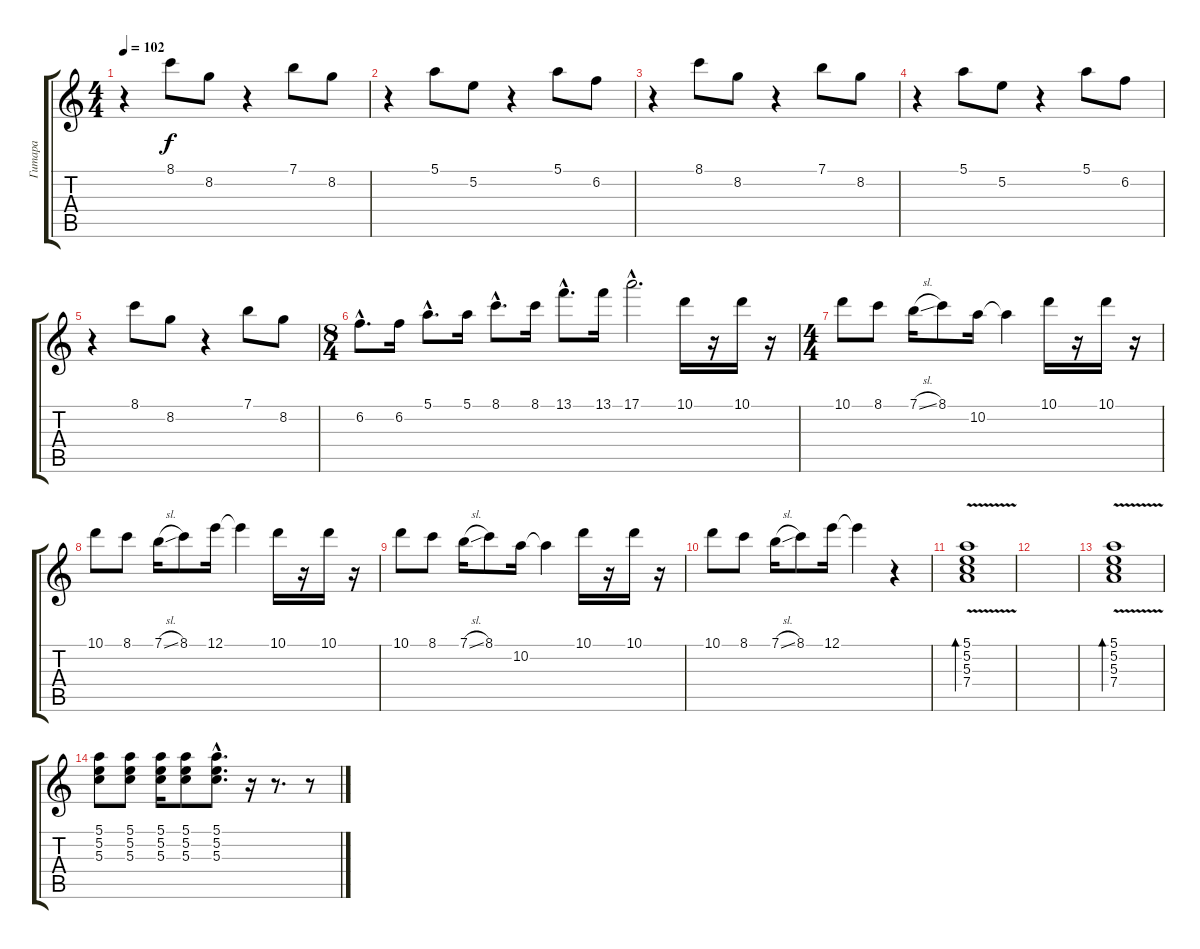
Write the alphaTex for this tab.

\track ("Гитара " "Гитара ") {instrument electricguitarclean}
\staff {score tabs}
\tuning (E4 B3 G3 D3 A2 E2) {hide}
\ts (4 4)
\tempo 102
\clef g2
\ks c
r.4{dy f} 8.1.8 8.2.8 r.4 7.1.8 8.2.8 |
r.4 5.1.8 5.2.8 r.4 5.1.8 6.2.8 |
r.4 8.1.8 8.2.8 r.4 7.1.8 8.2.8 |
r.4 5.1.8 5.2.8 r.4 5.1.8 6.2.8 |
r.4 8.1.8 8.2.8 r.4 7.1.8 8.2.8 |
\ts (8 4)
6.2{hac}.8{d} 6.2.16 5.1{hac}.8{d} 5.1.16 8.1{hac}.8{d} 8.1.16 13.1{hac}.8{d} 13.1.16 17.1{hac}.2{d} 10.1.16 r.16 10.1.16 r.16 |
\ts (4 4)
10.1.8 8.1.8 7.1{sl}.16 8.1.8 10.2.16 10.2{t}.4 10.1.16 r.16 10.1.16 r.16 |
10.1.8 8.1.8 7.1{sl}.16 8.1.8 12.1.16 12.1{t}.4 10.1.16 r.16 10.1.16 r.16 |
10.1.8 8.1.8 7.1{sl}.16 8.1.8 10.2.16 10.2{t}.4 10.1.16 r.16 10.1.16 r.16 |
10.1.8 8.1.8 7.1{sl}.16 8.1.8 12.1.16 12.1{t}.4 r.4 |
(5.1{v} 5.2 5.3 7.4).1{bd 120} |
|
(5.1{v} 5.2 5.3 7.4).1{bd 120} |
(5.1 5.2 5.3).8 (5.1 5.2 5.3).8 (5.1 5.2 5.3).16 (5.1 5.2 5.3).8 (5.1{hac} 5.2{hac} 5.3{hac}).8{d} r.16 r.8{d} r.8
